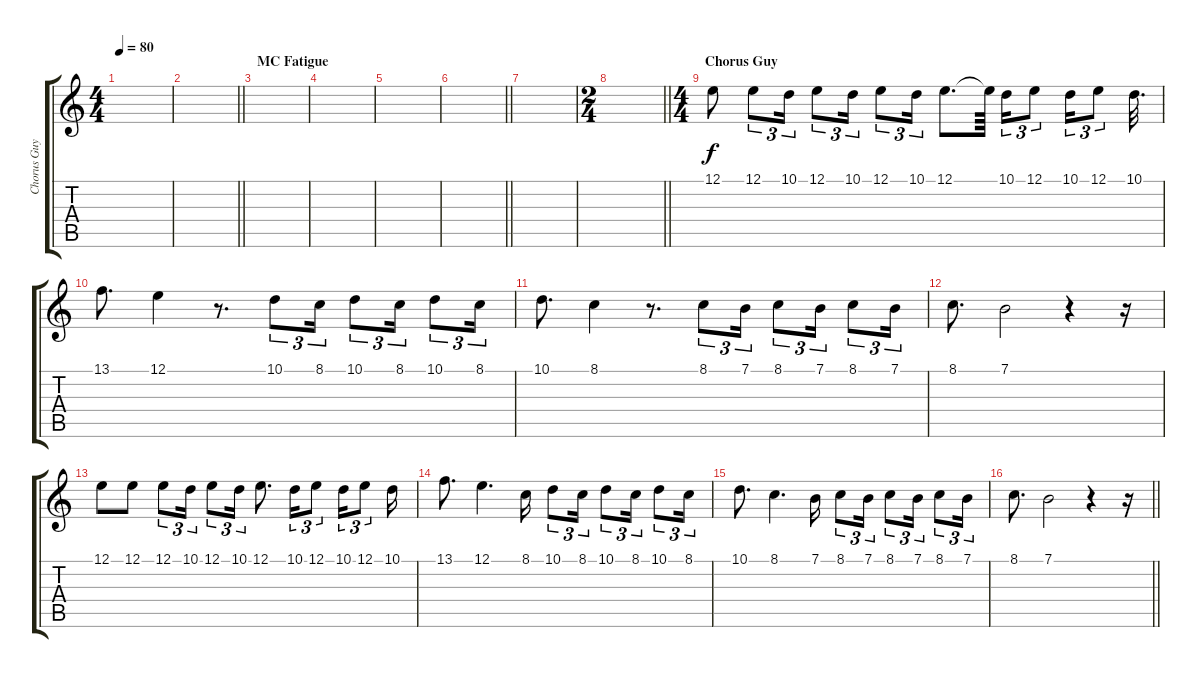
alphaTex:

\track ("Chorus Guy" "Chorus Guy") {instrument violin}
\staff {score tabs}
\tuning (E4 B3 G3 D3 A2 E2) {hide}
\ts (4 4)
\tempo 80
\clef g2
\ks c
|
\barLineRight lightlight
|
\section ("" "MC Fatigue")
|
|
|
\barLineRight lightlight
|
|
\ts (2 4)
\barLineRight lightlight
|
\ts (4 4)
\section ("" "Chorus Guy")
12.1.8 12.1.8{tu (3 2)} 10.1.16{tu (3 2)} 12.1.8{tu (3 2)} 10.1.16{tu (3 2)} 12.1.8{tu (3 2)} 10.1.16{tu (3 2)} 12.1.8{d} 12.1{t}.64{beam splitsecondary} 10.1.16{tu (3 2)} 12.1.8{tu (3 2)} 10.1.16{tu (3 2)} 12.1.8{tu (3 2)} 10.1.32{d} |
13.1.8{d} 12.1.4 r.8{d} 10.1.8{tu (3 2)} 8.1.16{tu (3 2)} 10.1.8{tu (3 2)} 8.1.16{tu (3 2)} 10.1.8{tu (3 2)} 8.1.16{tu (3 2)} |
10.1.8{d} 8.1.4 r.8{d} 8.1.8{tu (3 2)} 7.1.16{tu (3 2)} 8.1.8{tu (3 2)} 7.1.16{tu (3 2)} 8.1.8{tu (3 2)} 7.1.16{tu (3 2)} |
8.1.8{d} 7.1.2 r.4 r.16 |
12.1.8 12.1.8 12.1.8{tu (3 2)} 10.1.16{tu (3 2)} 12.1.8{tu (3 2)} 10.1.16{tu (3 2)} 12.1.8{d} 10.1.16{tu (3 2)} 12.1.8{tu (3 2)} 10.1.16{tu (3 2)} 12.1.8{tu (3 2)} 10.1.16 |
13.1.8{d} 12.1.4{d} 8.1.16 10.1.8{tu (3 2)} 8.1.16{tu (3 2)} 10.1.8{tu (3 2)} 8.1.16{tu (3 2)} 10.1.8{tu (3 2)} 8.1.16{tu (3 2)} |
10.1.8{d} 8.1.4{d} 7.1.16 8.1.8{tu (3 2)} 7.1.16{tu (3 2)} 8.1.8{tu (3 2)} 7.1.16{tu (3 2)} 8.1.8{tu (3 2)} 7.1.16{tu (3 2)} |
\barLineRight lightlight
8.1.8{d} 7.1.2 r.4 r.16
